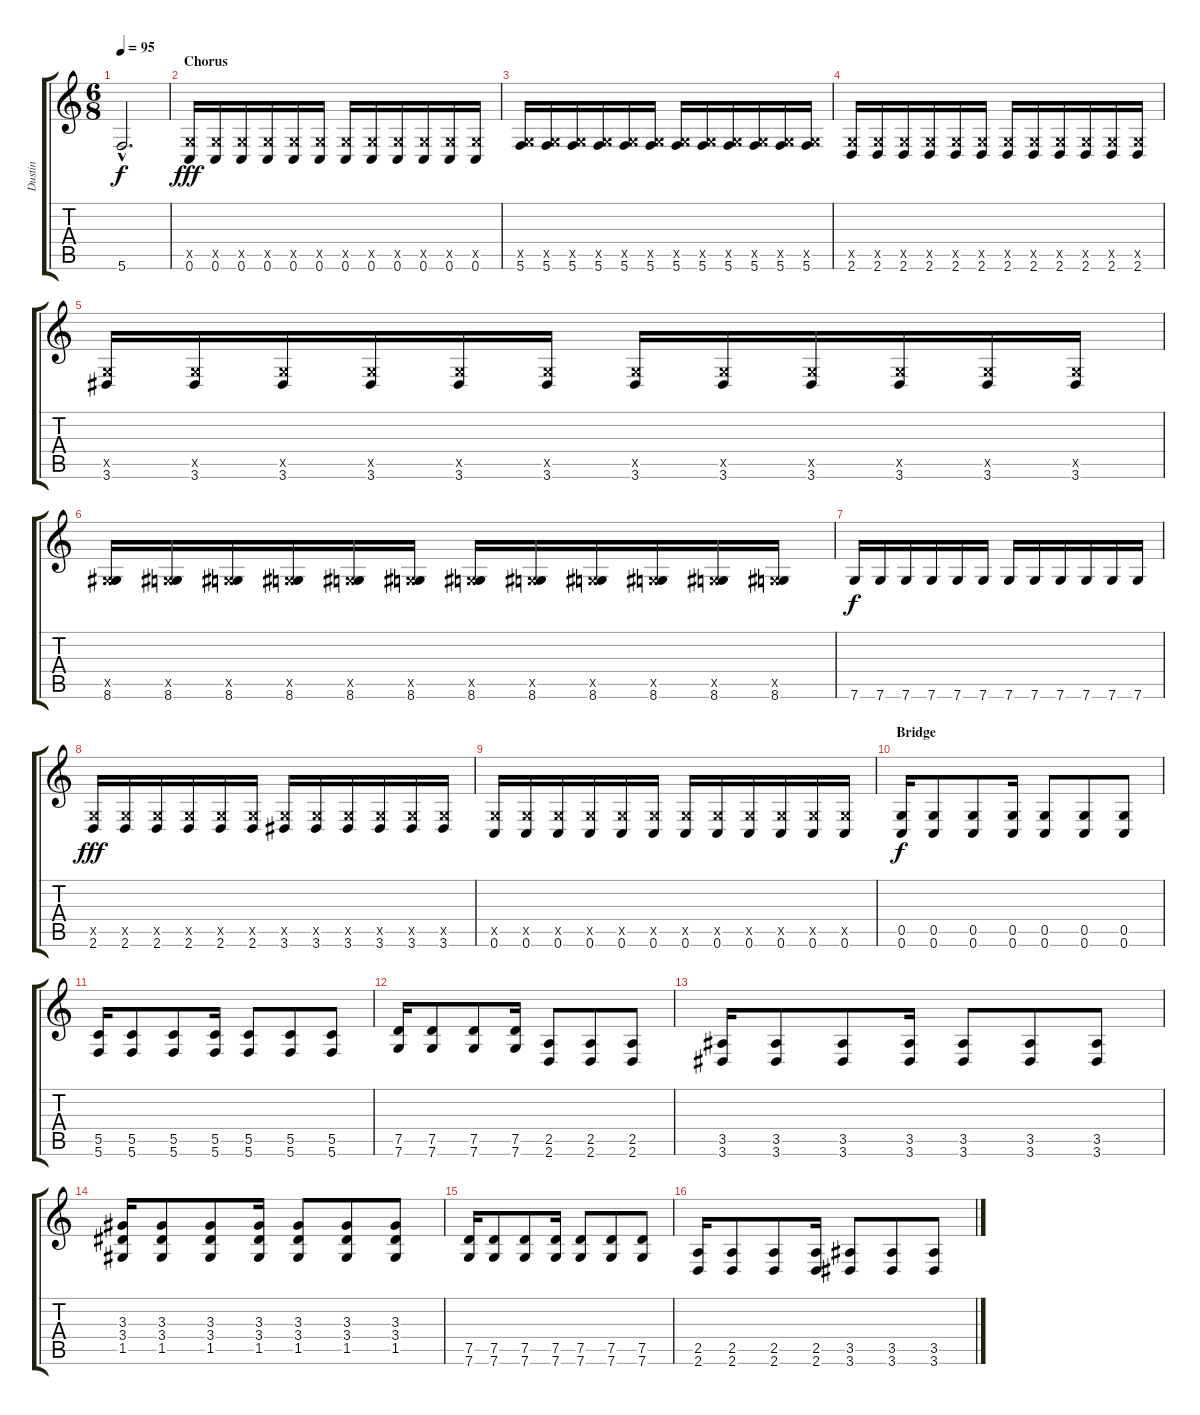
\track ("Dustin " "Dustin ") {instrument distortionguitar}
\staff {score tabs}
\tuning (D4 A3 F3 C3 G2 C2) {hide}
\ts (6 8)
\tempo 95
\clef g2
\ks c
5.6{hac t}.2{d dy f} |
\section ("" "Chorus")
(0.5{x} 0.6).16{dy fff volume 15} (0.5{x} 0.6).16 (0.5{x} 0.6).16 (0.5{x} 0.6).16 (0.5{x} 0.6).16 (0.5{x} 0.6).16 (0.5{x} 0.6).16 (0.5{x} 0.6).16 (0.5{x} 0.6).16 (0.5{x} 0.6).16 (0.5{x} 0.6).16 (0.5{x} 0.6).16 |
(0.5{x} 5.6).16 (0.5{x} 5.6).16 (0.5{x} 5.6).16 (0.5{x} 5.6).16 (0.5{x} 5.6).16 (0.5{x} 5.6).16 (0.5{x} 5.6).16 (0.5{x} 5.6).16 (0.5{x} 5.6).16 (0.5{x} 5.6).16 (0.5{x} 5.6).16 (0.5{x} 5.6).16 |
(0.5{x} 2.6).16 (0.5{x} 2.6).16 (0.5{x} 2.6).16 (0.5{x} 2.6).16 (0.5{x} 2.6).16 (0.5{x} 2.6).16 (0.5{x} 2.6).16 (0.5{x} 2.6).16 (0.5{x} 2.6).16 (0.5{x} 2.6).16 (0.5{x} 2.6).16 (0.5{x} 2.6).16 |
(0.5{x} 3.6).16 (0.5{x} 3.6).16 (0.5{x} 3.6).16 (0.5{x} 3.6).16 (0.5{x} 3.6).16 (0.5{x} 3.6).16 (0.5{x} 3.6).16 (0.5{x} 3.6).16 (0.5{x} 3.6).16 (0.5{x} 3.6).16 (0.5{x} 3.6).16 (0.5{x} 3.6).16 |
(0.5{x} 8.6).16 (0.5{x} 8.6).16 (0.5{x} 8.6).16 (0.5{x} 8.6).16 (0.5{x} 8.6).16 (0.5{x} 8.6).16 (0.5{x} 8.6).16 (0.5{x} 8.6).16 (0.5{x} 8.6).16 (0.5{x} 8.6).16 (0.5{x} 8.6).16 (0.5{x} 8.6).16 |
7.6.16{dy f} 7.6.16 7.6.16 7.6.16 7.6.16 7.6.16 7.6.16 7.6.16 7.6.16 7.6.16 7.6.16 7.6.16 |
(0.5{x} 2.6).16{dy fff} (0.5{x} 2.6).16 (0.5{x} 2.6).16 (0.5{x} 2.6).16 (0.5{x} 2.6).16 (0.5{x} 2.6).16 (0.5{x} 3.6).16 (0.5{x} 3.6).16 (0.5{x} 3.6).16 (0.5{x} 3.6).16 (0.5{x} 3.6).16 (0.5{x} 3.6).16 |
(0.5{x} 0.6).16 (0.5{x} 0.6).16 (0.5{x} 0.6).16 (0.5{x} 0.6).16 (0.5{x} 0.6).16 (0.5{x} 0.6).16 (0.5{x} 0.6).16 (0.5{x} 0.6).16 (0.5{x} 0.6).16 (0.5{x} 0.6).16 (0.5{x} 0.6).16 (0.5{x} 0.6).16 |
\section ("" "Bridge")
(0.5 0.6).16{dy f} (0.5 0.6).8 (0.5 0.6).8 (0.5 0.6).16 (0.5 0.6).8 (0.5 0.6).8 (0.5 0.6).8 |
(5.5 5.6).16 (5.5 5.6).8 (5.5 5.6).8 (5.5 5.6).16 (5.5 5.6).8 (5.5 5.6).8 (5.5 5.6).8 |
(7.5 7.6).16 (7.5 7.6).8 (7.5 7.6).8 (7.5 7.6).16 (2.5 2.6).8 (2.5 2.6).8 (2.5 2.6).8 |
(3.5 3.6).16 (3.5 3.6).8 (3.5 3.6).8 (3.5 3.6).16 (3.5 3.6).8 (3.5 3.6).8 (3.5 3.6).8 |
(3.3 3.4 1.5).16 (3.3 3.4 1.5).8 (3.3 3.4 1.5).8 (3.3 3.4 1.5).16 (3.3 3.4 1.5).8 (3.3 3.4 1.5).8 (3.3 3.4 1.5).8 |
(7.5 7.6).16 (7.5 7.6).8 (7.5 7.6).8 (7.5 7.6).16 (7.5 7.6).8 (7.5 7.6).8 (7.5 7.6).8 |
(2.5 2.6).16 (2.5 2.6).8 (2.5 2.6).8 (2.5 2.6).16 (3.5 3.6).8 (3.5 3.6).8 (3.5 3.6).8
